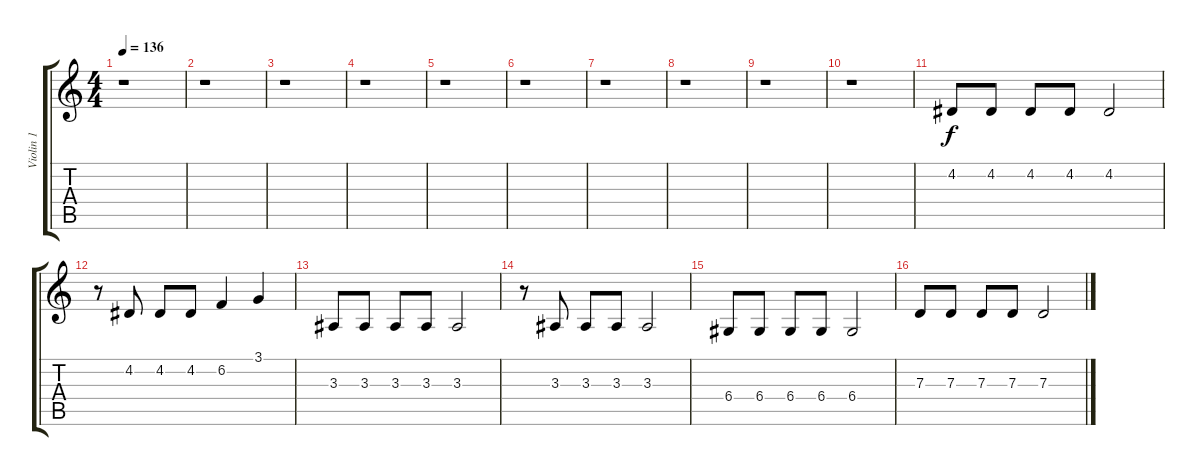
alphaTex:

\track ("Violin 1" "Violin 1") {instrument violin}
\staff {score tabs}
\tuning (E4 B3 G3 D3 A2 E2) {hide}
\ts (4 4)
\tempo 136
\clef g2
\ks c
r.1{dy f} |
r.1 |
r.1 |
r.1 |
r.1 |
r.1 |
r.1 |
r.1 |
r.1 |
r.1 |
4.2.8{volume 12} 4.2.8 4.2.8 4.2.8 4.2.2 |
r.8 4.2.8 4.2.8 4.2.8 6.2.4 3.1.4 |
3.3.8 3.3.8 3.3.8 3.3.8 3.3.2 |
r.8 3.3.8 3.3.8 3.3.8 3.3.2 |
6.4.8 6.4.8 6.4.8 6.4.8 6.4.2 |
7.3.8 7.3.8 7.3.8 7.3.8 7.3.2
